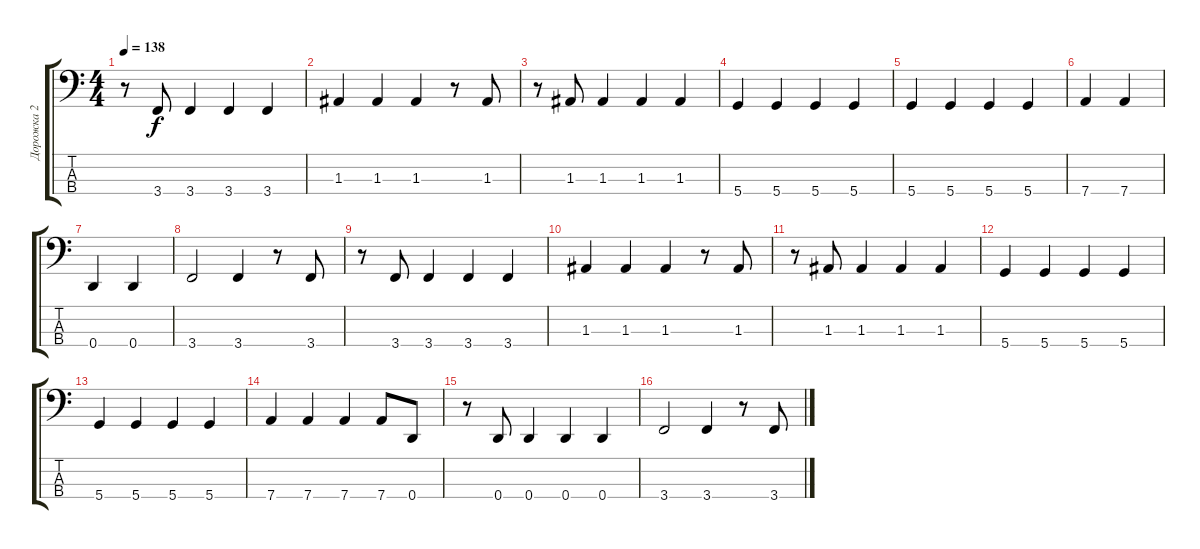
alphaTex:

\track ("Дорожка 2" "Дорожка 2") {instrument fretlessbass}
\staff {score tabs}
\tuning (G2 D2 A1 D1) {hide}
\ts (4 4)
\tempo 138
\clef f4
\ks c
r.8{dy f} 3.4.8 3.4.4 3.4.4 3.4.4 |
1.3.4 1.3.4 1.3.4 r.8 1.3.8 |
r.8 1.3.8 1.3.4 1.3.4 1.3.4 |
5.4.4 5.4.4 5.4.4 5.4.4 |
5.4.4 5.4.4 5.4.4 5.4.4 |
7.4.4 7.4.4 |
0.4.4 0.4.4 |
3.4.2 3.4.4 r.8 3.4.8 |
r.8 3.4.8 3.4.4 3.4.4 3.4.4 |
1.3.4 1.3.4 1.3.4 r.8 1.3.8 |
r.8 1.3.8 1.3.4 1.3.4 1.3.4 |
5.4.4 5.4.4 5.4.4 5.4.4 |
5.4.4 5.4.4 5.4.4 5.4.4 |
7.4.4 7.4.4 7.4.4 7.4.8 0.4.8 |
r.8 0.4.8 0.4.4 0.4.4 0.4.4 |
3.4.2 3.4.4 r.8 3.4.8
